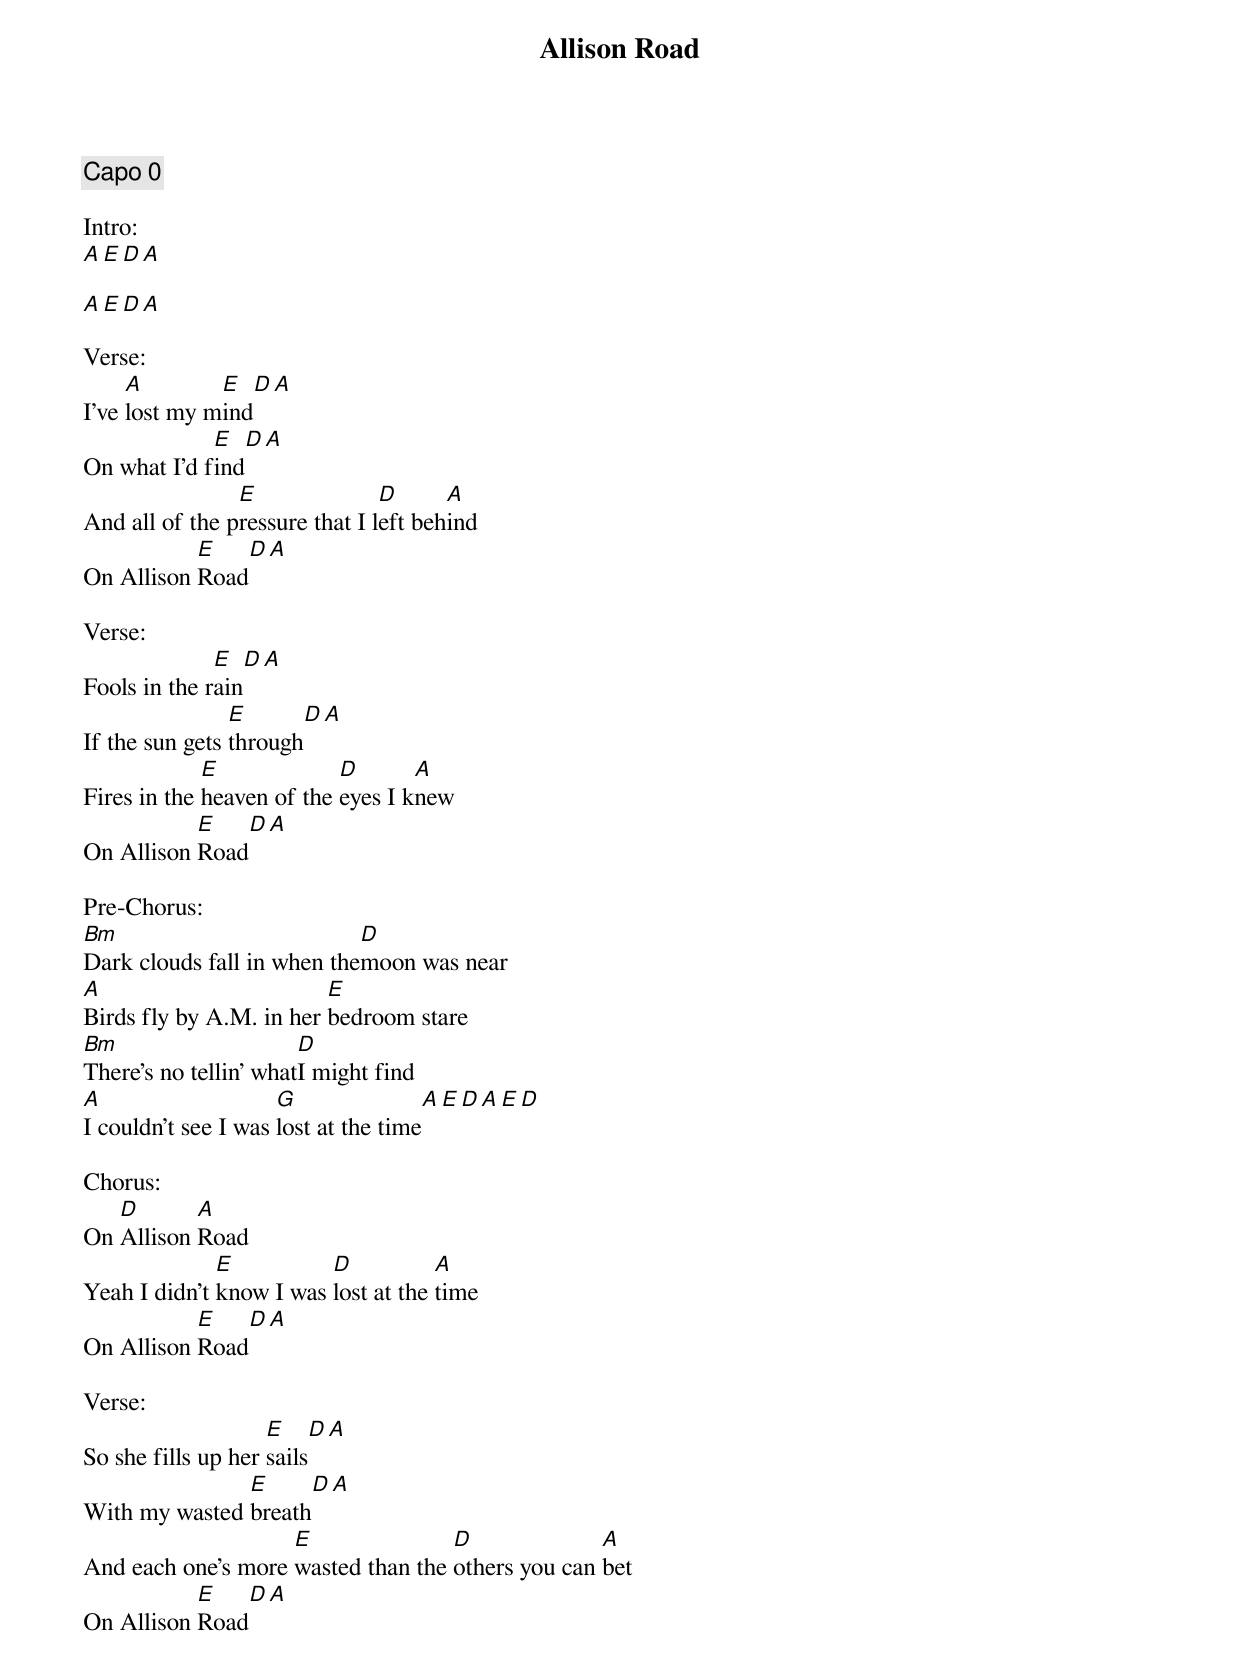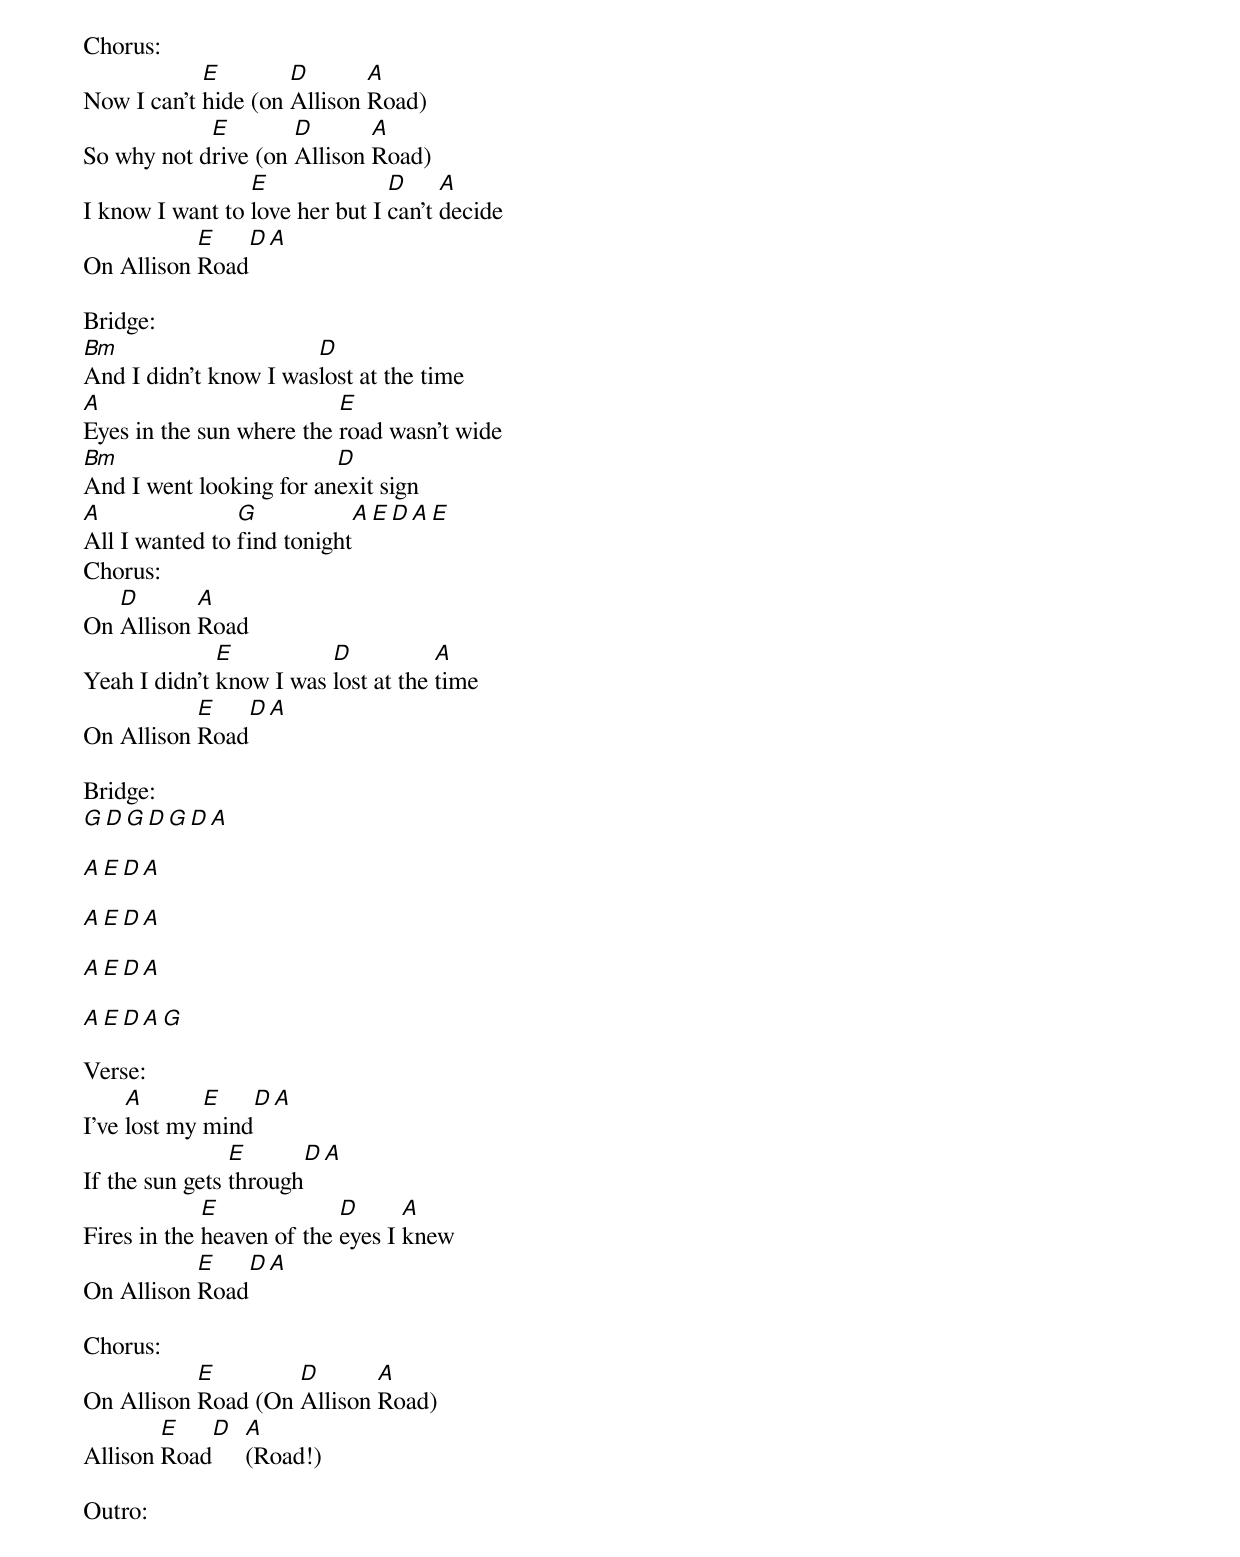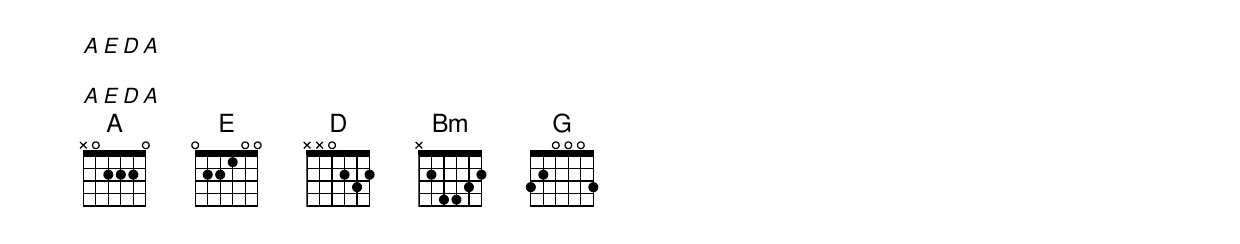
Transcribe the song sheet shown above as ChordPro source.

{title:Allison Road}
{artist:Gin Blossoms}
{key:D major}
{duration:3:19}
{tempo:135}
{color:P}

{comment: Capo 0}

Intro:
[A][E][D][A]

[A][E][D][A]

Verse:
I've [A]lost my m[E]ind[D][A]
On what I'd f[E]ind[D][A]
And all of the p[E]ressure that I l[D]eft beh[A]ind
On Allison [E]Road[D][A]

Verse:
Fools in the r[E]ain[D][A]
If the sun gets [E]through[D][A]
Fires in the [E]heaven of the [D]eyes I k[A]new
On Allison [E]Road[D][A]

Pre-Chorus:
[Bm]Dark clouds fall in when the[D]moon was near
[A]Birds fly by A.M. in her [E]bedroom stare
[Bm]There's no tellin' what[D]I might find
[A]I couldn't see I was [G]lost at the time[A][E][D][A][E][D]

Chorus:
On [D]Allison [A]Road
Yeah I didn't [E]know I was [D]lost at the [A]time
On Allison [E]Road[D][A]

Verse:
So she fills up her [E]sails[D][A]
With my wasted [E]breath[D][A]
And each one's more [E]wasted than the [D]others you can [A]bet
On Allison [E]Road[D][A]

Chorus:
Now I can't [E]hide (on [D]Allison [A]Road)
So why not d[E]rive (on [D]Allison [A]Road)
I know I want to [E]love her but I [D]can't [A]decide
On Allison [E]Road[D][A]

Bridge:
[Bm]And I didn't know I was[D]lost at the time
[A]Eyes in the sun where the [E]road wasn't wide
[Bm]And I went looking for an[D]exit sign
[A]All I wanted to [G]find tonight[A][E][D][A][E]
Chorus:
On [D]Allison [A]Road
Yeah I didn't [E]know I was [D]lost at the [A]time
On Allison [E]Road[D][A]

Bridge:
[G][D][G][D][G][D][A]

[A][E][D][A]

[A][E][D][A]

[A][E][D][A]

[A][E][D][A][G]

Verse:
I've [A]lost my [E]mind[D][A]
If the sun gets [E]through[D][A]
Fires in the [E]heaven of the [D]eyes I [A]knew
On Allison [E]Road[D][A]

Chorus:
On Allison [E]Road (On [D]Allison [A]Road)
Allison [E]Road[D]  [A](Road!)

Outro:
[A][E][D][A]

[A E D A]
